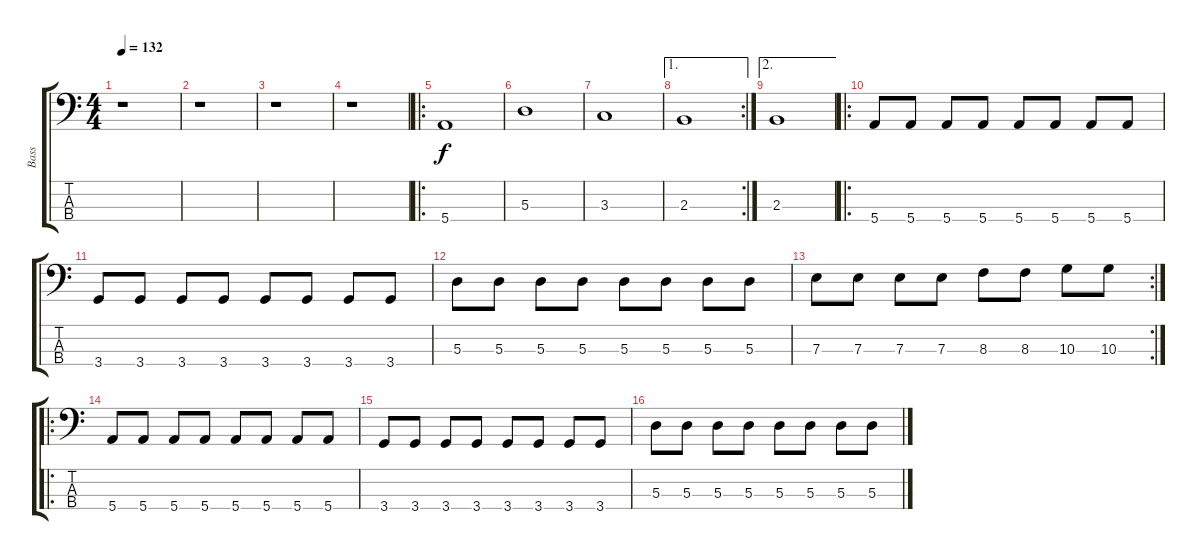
\track ("Bass" "Bass") {instrument electricbassfinger}
\staff {score tabs}
\tuning (G2 D2 A1 E1) {hide}
\ts (4 4)
\tempo 132
\clef f4
\ks c
r.1{dy f instrument electricbassfinger} |
r.1 |
r.1 |
r.1 |
\ro
5.4.1 |
5.3.1 |
3.3.1 |
\ae 1
\rc 2
2.3.1 |
\ae 2
2.3.1 |
\ro
5.4.8 5.4.8 5.4.8 5.4.8 5.4.8 5.4.8 5.4.8 5.4.8 |
3.4.8 3.4.8 3.4.8 3.4.8 3.4.8 3.4.8 3.4.8 3.4.8 |
5.3.8 5.3.8 5.3.8 5.3.8 5.3.8 5.3.8 5.3.8 5.3.8 |
\rc 2
7.3.8 7.3.8 7.3.8 7.3.8 8.3.8 8.3.8 10.3.8 10.3.8 |
\ro
5.4.8 5.4.8 5.4.8 5.4.8 5.4.8 5.4.8 5.4.8 5.4.8 |
3.4.8 3.4.8 3.4.8 3.4.8 3.4.8 3.4.8 3.4.8 3.4.8 |
5.3.8 5.3.8 5.3.8 5.3.8 5.3.8 5.3.8 5.3.8 5.3.8
